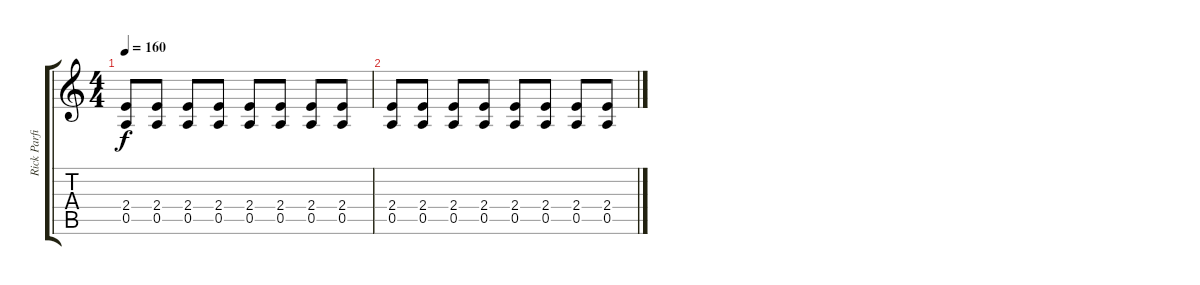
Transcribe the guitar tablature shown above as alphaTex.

\track ("Rick Parfitt" "Rick Parfi") {instrument overdrivenguitar}
\staff {score tabs}
\tuning (E4 B3 G3 D3 A2 E2) {hide}
\ts (4 4)
\tempo 160
\clef g2
\ks c
(2.4 0.5).8{dy f} (2.4 0.5).8 (2.4 0.5).8 (2.4 0.5).8 (2.4 0.5).8 (2.4 0.5).8 (2.4 0.5).8 (2.4 0.5).8 |
(2.4 0.5).8 (2.4 0.5).8 (2.4 0.5).8 (2.4 0.5).8 (2.4 0.5).8 (2.4 0.5).8 (2.4 0.5).8 (2.4 0.5).8
